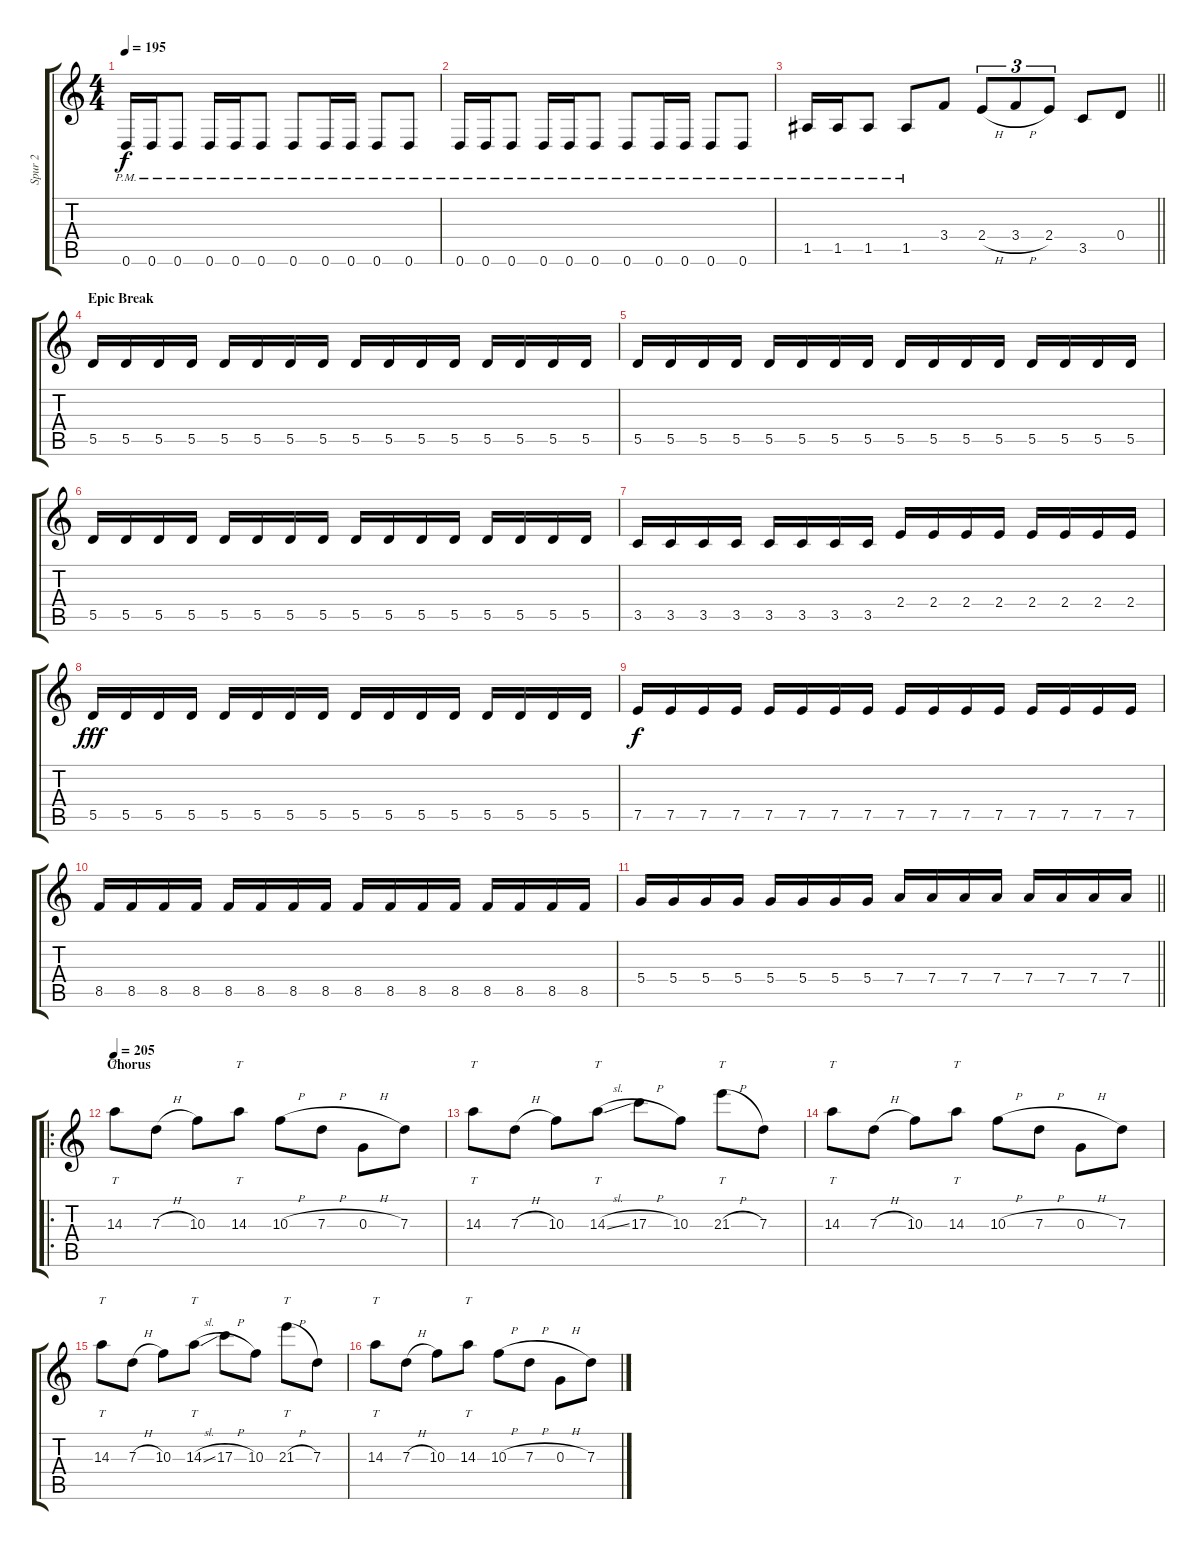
\track ("Spur 2" "Spur 2") {instrument distortionguitar}
\staff {score tabs}
\tuning (E4 B3 G3 D3 A2 D2) {hide}
\ts (4 4)
\tempo 195
\clef g2
\ks c
0.6{pm}.16{dy f} 0.6{pm}.16 0.6{pm}.8 0.6{pm}.16 0.6{pm}.16 0.6{pm}.8 0.6{pm}.8 0.6{pm}.16 0.6{pm}.16 0.6{pm}.8 0.6{pm}.8 |
0.6{pm}.16 0.6{pm}.16 0.6{pm}.8 0.6{pm}.16 0.6{pm}.16 0.6{pm}.8 0.6{pm}.8 0.6{pm}.16 0.6{pm}.16 0.6{pm}.8 0.6{pm}.8 |
\barLineRight lightlight
1.5{pm}.16 1.5{pm}.16 1.5{pm}.8 1.5{pm}.8 3.4.8 2.4{h}.8{tu (3 2)} 3.4{h}.8{tu (3 2)} 2.4.8{tu (3 2)} 3.5.8 0.4.8 |
\section ("" "Epic Break")
5.5.16 5.5.16 5.5.16 5.5.16 5.5.16 5.5.16 5.5.16 5.5.16 5.5.16 5.5.16 5.5.16 5.5.16 5.5.16 5.5.16 5.5.16 5.5.16 |
5.5.16 5.5.16 5.5.16 5.5.16 5.5.16 5.5.16 5.5.16 5.5.16 5.5.16 5.5.16 5.5.16 5.5.16 5.5.16 5.5.16 5.5.16 5.5.16 |
5.5.16 5.5.16 5.5.16 5.5.16 5.5.16 5.5.16 5.5.16 5.5.16 5.5.16 5.5.16 5.5.16 5.5.16 5.5.16 5.5.16 5.5.16 5.5.16 |
3.5.16 3.5.16 3.5.16 3.5.16 3.5.16 3.5.16 3.5.16 3.5.16 2.4.16 2.4.16 2.4.16 2.4.16 2.4.16 2.4.16 2.4.16 2.4.16 |
5.5.16{dy fff} 5.5.16 5.5.16 5.5.16 5.5.16 5.5.16 5.5.16 5.5.16 5.5.16 5.5.16 5.5.16 5.5.16 5.5.16 5.5.16 5.5.16 5.5.16 |
7.5.16{dy f} 7.5.16 7.5.16 7.5.16 7.5.16 7.5.16 7.5.16 7.5.16 7.5.16 7.5.16 7.5.16 7.5.16 7.5.16 7.5.16 7.5.16 7.5.16 |
8.5.16 8.5.16 8.5.16 8.5.16 8.5.16 8.5.16 8.5.16 8.5.16 8.5.16 8.5.16 8.5.16 8.5.16 8.5.16 8.5.16 8.5.16 8.5.16 |
\barLineRight lightlight
5.4.16 5.4.16 5.4.16 5.4.16 5.4.16 5.4.16 5.4.16 5.4.16 7.4.16 7.4.16 7.4.16 7.4.16 7.4.16 7.4.16 7.4.16 7.4.16 |
\ro
\section ("" "Chorus")
\tempo 205
14.3.8{tt} 7.3{h}.8 10.3.8 14.3.8{tt} 10.3{h}.8 7.3{h}.8 0.3{h}.8 7.3.8 |
14.3.8{tt} 7.3{h}.8 10.3.8 14.3{sl}.8{tt} 17.3{h}.8 10.3.8 21.3{h}.8{tt} 7.3.8 |
14.3.8{tt} 7.3{h}.8 10.3.8 14.3.8{tt} 10.3{h}.8 7.3{h}.8 0.3{h}.8 7.3.8 |
14.3.8{tt} 7.3{h}.8 10.3.8 14.3{sl}.8{tt} 17.3{h}.8 10.3.8 21.3{h}.8{tt} 7.3.8 |
14.3.8{tt} 7.3{h}.8 10.3.8 14.3.8{tt} 10.3{h}.8 7.3{h}.8 0.3{h}.8 7.3.8
